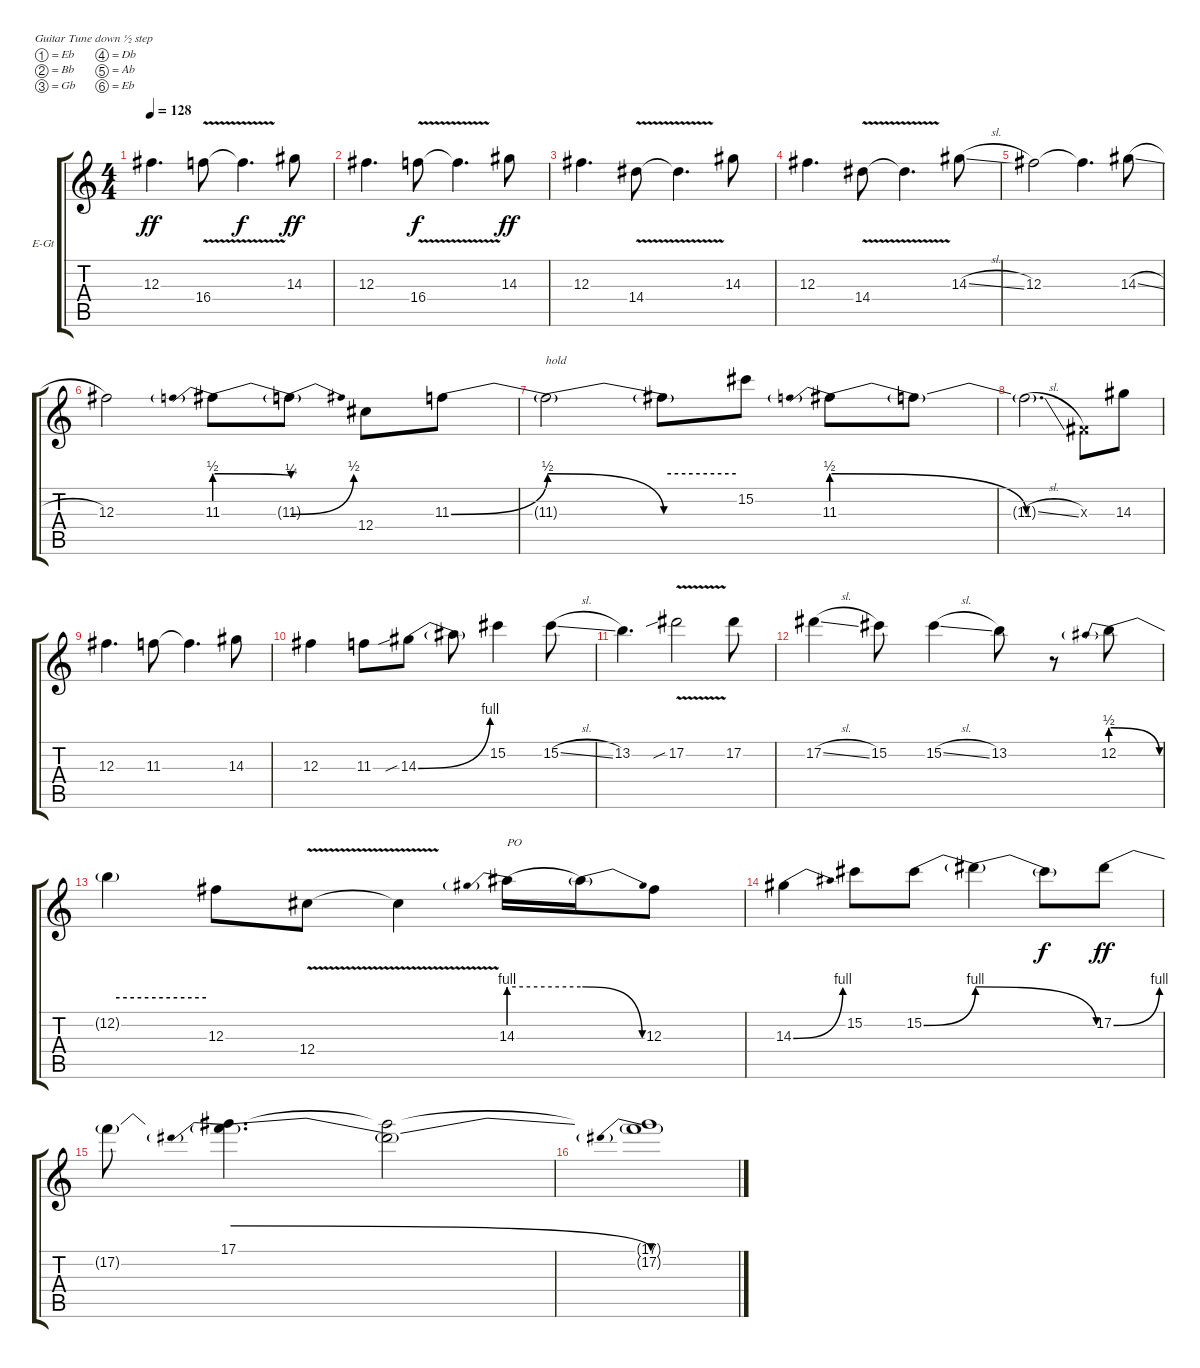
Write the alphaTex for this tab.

\bracketExtendMode groupsimilarinstruments
\firstSystemTrackNameOrientation horizontal
\otherSystemsTrackNameOrientation horizontal
\track ("Guitar 1 (Slash)" "E-Gt") {instrument overdrivenguitar}
\staff {score tabs}
\tuning (Eb4 Bb3 Gb3 Db3 Ab2 Eb2)
\ts (4 4)
\tempo 128
\clef g2
\ks c
12.3.4{d dy ff} 16.4{v}.8 16.4{v t}.4{d dy f} 14.3.8{dy ff} |
12.3.4{d} 16.4{v}.8{dy f} 16.4{v t}.4{d} 14.3.8{dy ff} |
12.3.4{d} 14.4{v}.8 14.4{v t}.4{d} 14.3.8 |
12.3.4{d} 14.4{v}.8 14.4{v t}.4{d} 14.3{sl}.8 |
12.3.2 12.3{t}.4{d} 14.3{sl}.8 |
12.3.2 11.3{be (prebendrelease 0 2 30 1)}.8 11.3{be (bend 0 0 27 2) t}.8 12.4.8 11.3{be (bend 0 0 60 2)}.8 |
11.3{be (release 0 2 60 0) t}.2{txt "hold"} 11.3{be (hold 0 2 60 2) t}.8 15.2.8 11.3{be (prebendrelease 0 2 60 0)}.8 11.3{t}.8 |
11.3{be (hold 0 0 60 0) sl t}.2{d} 0.3{x}.8 14.3.8 |
12.3.4{d} 11.3.8 11.3{t}.4{d} 14.3.8 |
12.3.4 11.3.8 14.3{be (bend 0 0 60 4) sib}.8 14.3{t}.8 15.2.4 15.2{sl}.8 |
13.2.4{d} 17.2{v sib}.2 17.2.8 |
17.2{sl}.4 15.2.8 15.2{sl}.4 13.2.8 r.8 12.2{be (prebendrelease 0 2 34.8 0)}.8 |
12.2{be (hold 0 2 60 2) t}.4 12.3.8 12.4{v}.8 12.4{v t}.4 14.3{be (prebend 0 4 60 4)}.16{txt "PO"} 14.3{be (release 0 4 60 0) t}.16 12.3.8 |
14.3{be (bend 0 0 60 4)}.4 15.2.8 15.2{be (bend 0 0 15 4)}.8 15.2{be (release 0 4 60 0) t}.4 15.2{t}.8{dy f} 17.2{be (bend 0 0 60 4)}.8{dy ff} |
17.2{t}.8 (17.1 17.2{be (prebendrelease 0 4 60 0) t}).4{d} (17.1{t} 17.2{t}).2 |
(17.1{t} 17.2{be (prebend 0 4 60 4) t}).1
